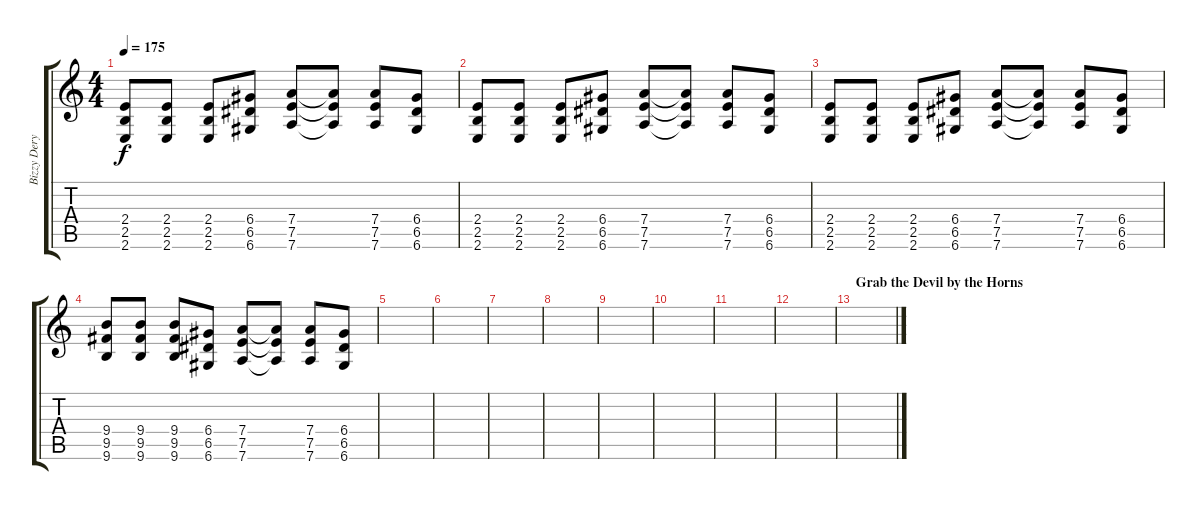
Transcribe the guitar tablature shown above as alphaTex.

\track ("Bizzy Deryck" "Bizzy Dery") {instrument distortionguitar}
\staff {score tabs}
\tuning (E4 B3 G3 D3 A2 D2) {hide}
\ts (4 4)
\tempo 175
\clef g2
\ks c
(2.4 2.5 2.6).8{dy f} (2.4 2.5 2.6).8 (2.4 2.5 2.6).8 (6.4 6.5 6.6).8 (7.4 7.5 7.6).8 (7.4{t} 7.5{t} 7.6{t}).8 (7.4 7.5 7.6).8 (6.4 6.5 6.6).8 |
(2.4 2.5 2.6).8 (2.4 2.5 2.6).8 (2.4 2.5 2.6).8 (6.4 6.5 6.6).8 (7.4 7.5 7.6).8 (7.4{t} 7.5{t} 7.6{t}).8 (7.4 7.5 7.6).8 (6.4 6.5 6.6).8 |
(2.4 2.5 2.6).8 (2.4 2.5 2.6).8 (2.4 2.5 2.6).8 (6.4 6.5 6.6).8 (7.4 7.5 7.6).8 (7.4{t} 7.5{t} 7.6{t}).8 (7.4 7.5 7.6).8 (6.4 6.5 6.6).8 |
(9.4 9.5 9.6).8 (9.4 9.5 9.6).8 (9.4 9.5 9.6).8 (6.4 6.5 6.6).8 (7.4 7.5 7.6).8 (7.4{t} 7.5{t} 7.6{t}).8 (7.4 7.5 7.6).8 (6.4 6.5 6.6).8 |
|
|
|
|
|
|
|
|
\section ("" "Grab the Devil by the Horns")
